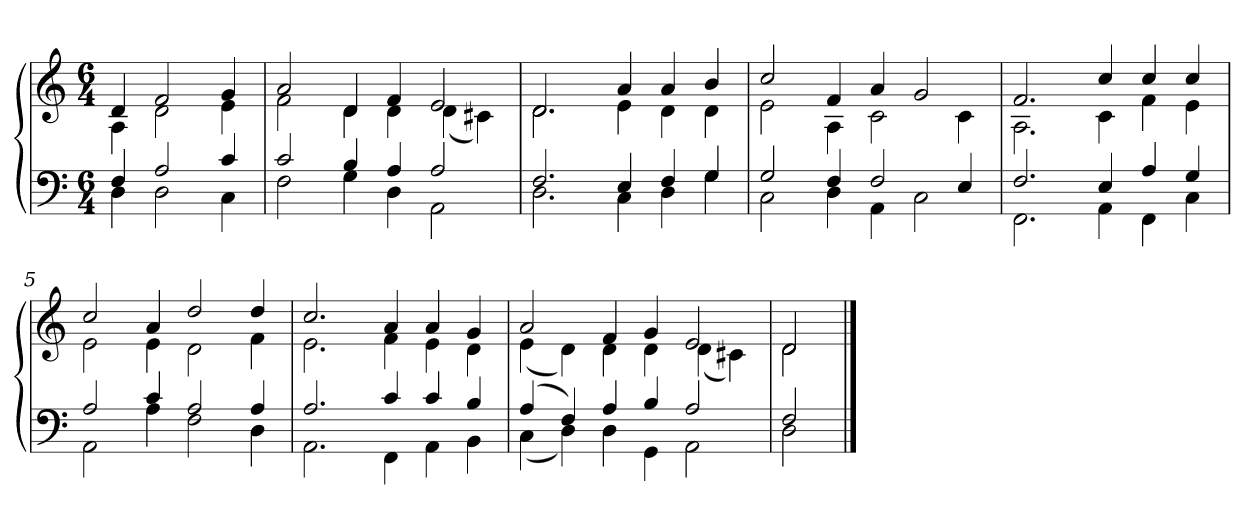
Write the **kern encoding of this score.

**kern	**kern
*part1	*part1
*staff2	*staff1
*clefF4	*clefG2
*k[]	*k[]
*D:dor	*D:dor
*M6/4	*M6/4
=	=
*^	*^
4F	4D	4d	4A
2A	2D	2f	2d
4c	4C	4g	4e
=1	=1	=1	=1
2c	2F	2a	2f
4B	4G	4d	4d
4A	4D	4f	4d
2A	2AA	2e	(4d
.	.	.	4c#X)
=2	=2	=2	=2
2.F	2.D	2.d	2.d
4E	4C	4a	4e
4F	4D	4a	4d
4G	4G	4b	4d
=3	=3	=3	=3
2G	2C	2cc	2e
4F	4D	4f	4A
2F	4AA	4a	2c
.	2C	2g	.
4E	.	.	4c
=4	=4	=4	=4
2.F	2.FF	2.f	2.A
4E	4AA	4cc	4c
4A	4FF	4cc	4f
4G	4C	4cc	4e
=5	=5	=5	=5
2A	2AA	2cc	2e
4c	4A	4a	4e
2A	2F	2dd	2d
4A	4D	4dd	4f
=6	=6	=6	=6
2.A	2.AA	2.cc	2.e
4c	4FF	4a	4f
4c	4AA	4a	4e
4B	4BB	4g	4d
=7	=7	=7	=7
(4A	(4C	2a	(4e
4F)	4D)	.	4d)
4A	4D	4f	4d
4B	4GG	4g	4d
2A	2AA	2e	(4d
.	.	.	4c#X)
=8	=8	=8	=8
2F	2D	2d	2d
*v	*v	*	*
*	*v	*v
==	==
*-	*-
